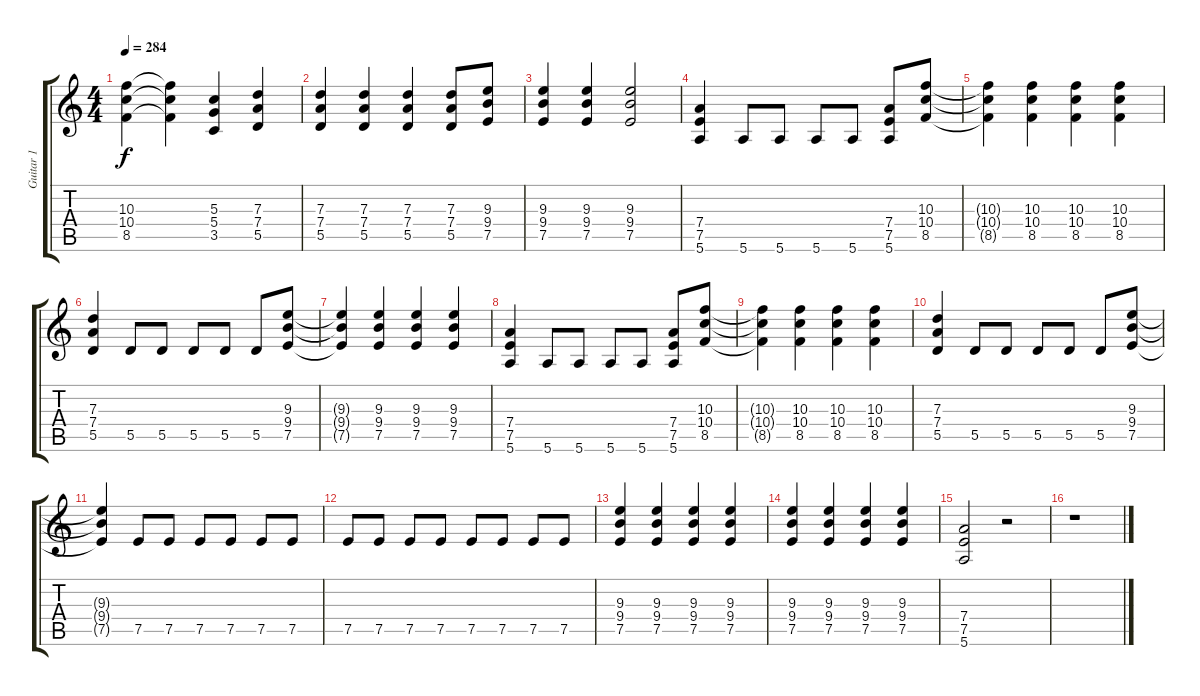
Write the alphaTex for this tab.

\track ("Guitar 1" "Guitar 1") {instrument distortionguitar}
\staff {score tabs}
\tuning (E4 B3 G3 D3 A2 E2) {hide}
\ts (4 4)
\tempo 284
\clef g2
\ks c
(10.3{t} 10.4{t} 8.5{t}).4{dy f} (10.3{t} 10.4{t} 8.5{t}).4 (5.3 5.4 3.5).4 (7.3 7.4 5.5).4 |
(7.3 7.4 5.5).4 (7.3 7.4 5.5).4 (7.3 7.4 5.5).4 (7.3 7.4 5.5).8 (9.3 9.4 7.5).8 |
(9.3 9.4 7.5).4 (9.3 9.4 7.5).4 (9.3 9.4 7.5).2 |
(7.4 7.5 5.6).4 5.6.8 5.6.8 5.6.8 5.6.8 (7.4 7.5 5.6).8 (10.3 10.4 8.5).8 |
(10.3{t} 10.4{t} 8.5{t}).4 (10.3 10.4 8.5).4 (10.3 10.4 8.5).4 (10.3 10.4 8.5).4 |
(7.3 7.4 5.5).4 5.5.8 5.5.8 5.5.8 5.5.8 5.5.8 (9.3 9.4 7.5).8 |
(9.3{t} 9.4{t} 7.5{t}).4 (9.3 9.4 7.5).4 (9.3 9.4 7.5).4 (9.3 9.4 7.5).4 |
(7.4 7.5 5.6).4 5.6.8 5.6.8 5.6.8 5.6.8 (7.4 7.5 5.6).8 (10.3 10.4 8.5).8 |
(10.3{t} 10.4{t} 8.5{t}).4 (10.3 10.4 8.5).4 (10.3 10.4 8.5).4 (10.3 10.4 8.5).4 |
(7.3 7.4 5.5).4 5.5.8 5.5.8 5.5.8 5.5.8 5.5.8 (9.3 9.4 7.5).8 |
(9.3{t} 9.4{t} 7.5{t}).4 7.5.8 7.5.8 7.5.8 7.5.8 7.5.8 7.5.8 |
7.5.8 7.5.8 7.5.8 7.5.8 7.5.8 7.5.8 7.5.8 7.5.8 |
(9.3 9.4 7.5).4 (9.3 9.4 7.5).4 (9.3 9.4 7.5).4 (9.3 9.4 7.5).4 |
(9.3 9.4 7.5).4 (9.3 9.4 7.5).4 (9.3 9.4 7.5).4 (9.3 9.4 7.5).4 |
(7.4 7.5 5.6).2 r.2 |
r.1
